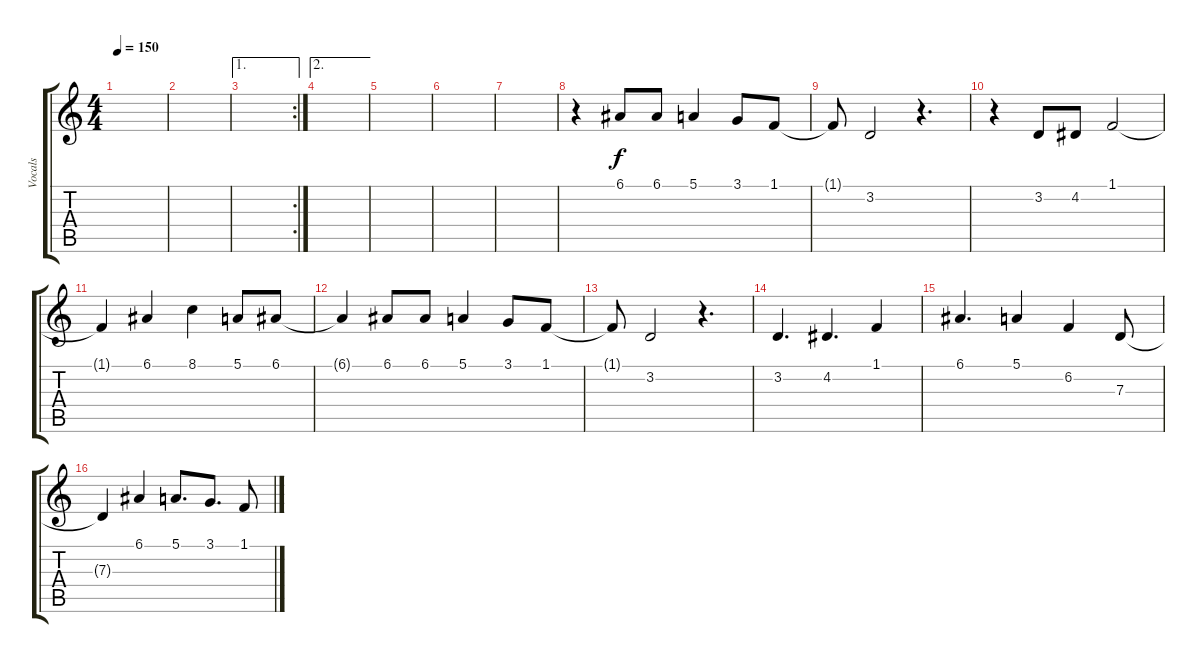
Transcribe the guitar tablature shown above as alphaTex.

\track ("Vocals" "Vocals") {instrument lead6voice}
\staff {score tabs}
\tuning (E4 B3 G3 D3 A2 E2) {hide}
\ts (4 4)
\tempo 150
\clef g2
\ks c
|
|
\ae 1
\rc 2
|
\ae 2
|
|
|
|
r.4 6.1.8 6.1.8 5.1.4 3.1.8 1.1.8 |
1.1{t}.8 3.2.2 r.4{d} |
r.4 3.2.8 4.2.8 1.1.2 |
1.1{t}.4 6.1.4 8.1.4 5.1.8 6.1.8 |
6.1{t}.4 6.1.8 6.1.8 5.1.4 3.1.8 1.1.8 |
1.1{t}.8 3.2.2 r.4{d} |
3.2.4{d} 4.2.4{d} 1.1.4 |
6.1.4{d} 5.1.4 6.2.4 7.3.8 |
7.3{t}.4 6.1.4 5.1.8{d} 3.1.8{d} 1.1.8
